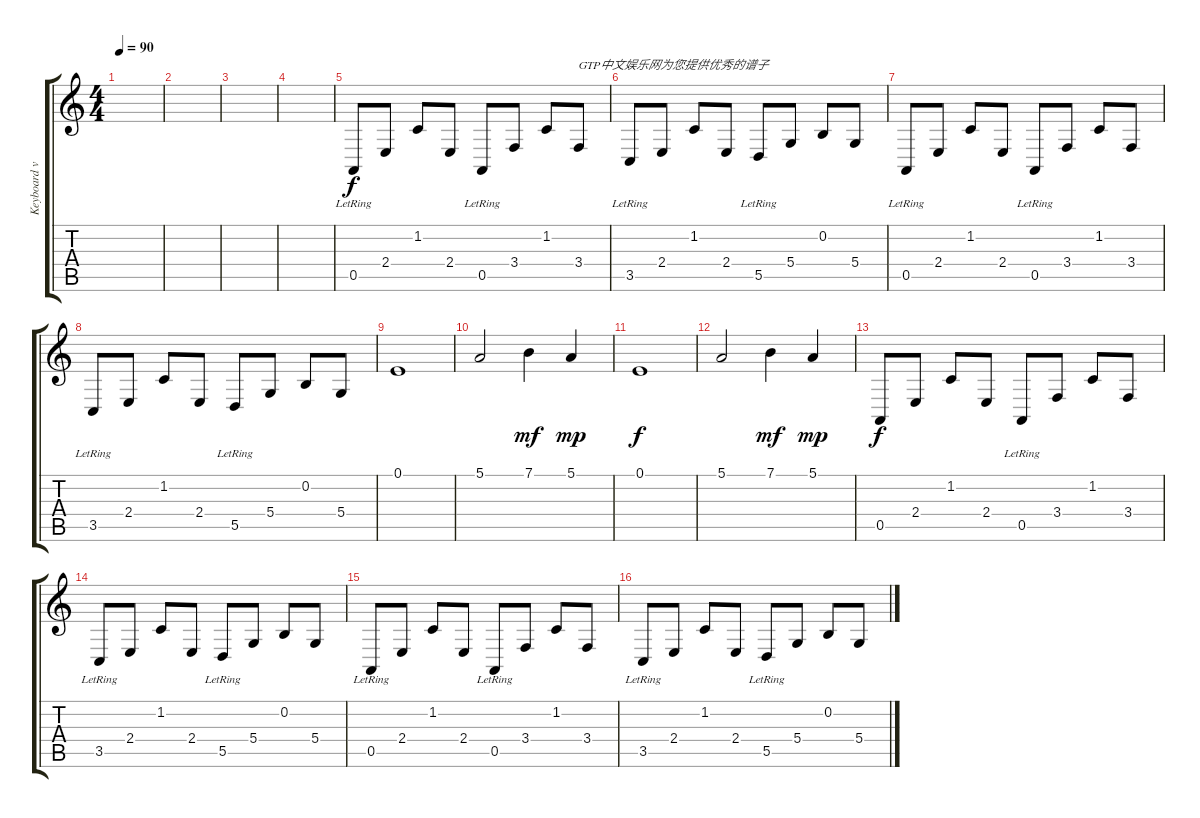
\track ("Keyboard vin" "Keyboard v") {instrument honkytonkpiano bank 4}
\staff {score tabs}
\tuning (E4 B3 G3 D3 A2 E2) {hide}
\ts (4 4)
\tempo 90
\clef g2
\ks c
|
|
|
|
0.5{lr}.8 2.4.8 1.2.8 2.4.8 0.5{lr}.8 3.4.8 1.2.8 3.4.8{txt "GTP中文娱乐网为您提供优秀的谱子"} |
3.5{lr}.8 2.4.8 1.2.8 2.4.8 5.5{lr}.8 5.4.8 0.2.8 5.4.8 |
0.5{lr}.8 2.4.8 1.2.8 2.4.8 0.5{lr}.8 3.4.8 1.2.8 3.4.8 |
3.5{lr}.8 2.4.8 1.2.8 2.4.8 5.5{lr}.8 5.4.8 0.2.8 5.4.8 |
0.1.1{instrument stringensemble1} |
5.1.2 7.1.4{dy mf} 5.1.4{dy mp} |
0.1.1{dy f} |
5.1.2 7.1.4{dy mf} 5.1.4{dy mp} |
0.5.8{dy f volume 14 instrument honkytonkpiano} 2.4.8 1.2.8 2.4.8 0.5{lr}.8 3.4.8 1.2.8 3.4.8 |
3.5{lr}.8 2.4.8 1.2.8 2.4.8 5.5{lr}.8 5.4.8 0.2.8 5.4.8 |
0.5{lr}.8 2.4.8 1.2.8 2.4.8 0.5{lr}.8 3.4.8 1.2.8 3.4.8 |
3.5{lr}.8 2.4.8 1.2.8 2.4.8 5.5{lr}.8 5.4.8 0.2.8 5.4.8
